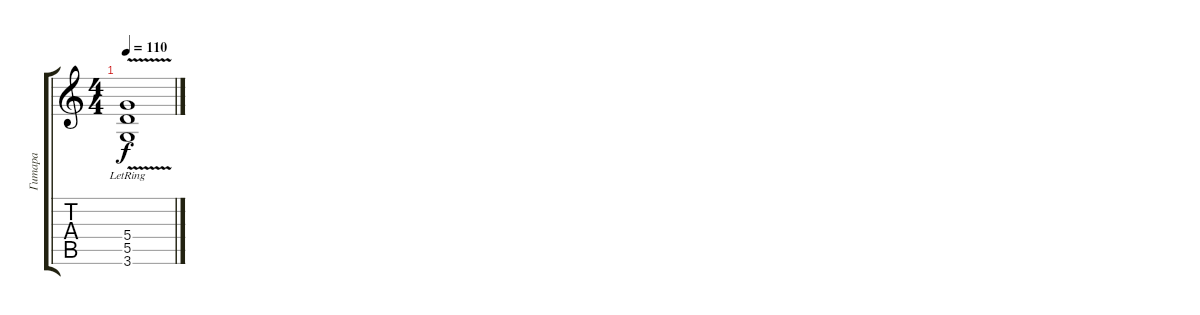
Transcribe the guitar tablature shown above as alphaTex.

\track ("Гитара" "Гитара") {instrument acousticguitarsteel}
\staff {score tabs}
\tuning (E4 B3 G3 D3 A2 E2) {hide}
\ts (4 4)
\tempo 110
\clef g2
\ks c
(5.4{v lr} 5.5{v lr} 3.6{v lr}).1{dy f}
